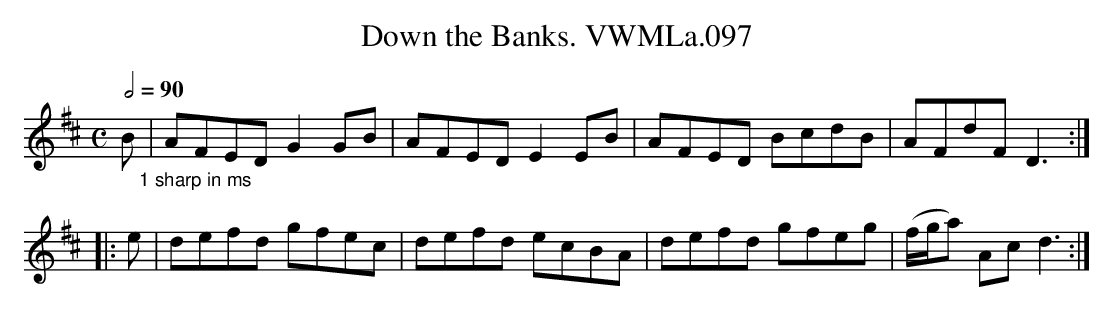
X:1
T:Down the Banks. VWMLa.097
M:C
L:1/8
Q:2/4=90
K:D
B"_1 sharp in ms"|AFED G2GB|AFED E2EB|AFED BcdB|AFdF D3:|
|:e|defd gfec|defd ecBA|defd gfeg|(f/g/a) Acd3:|
